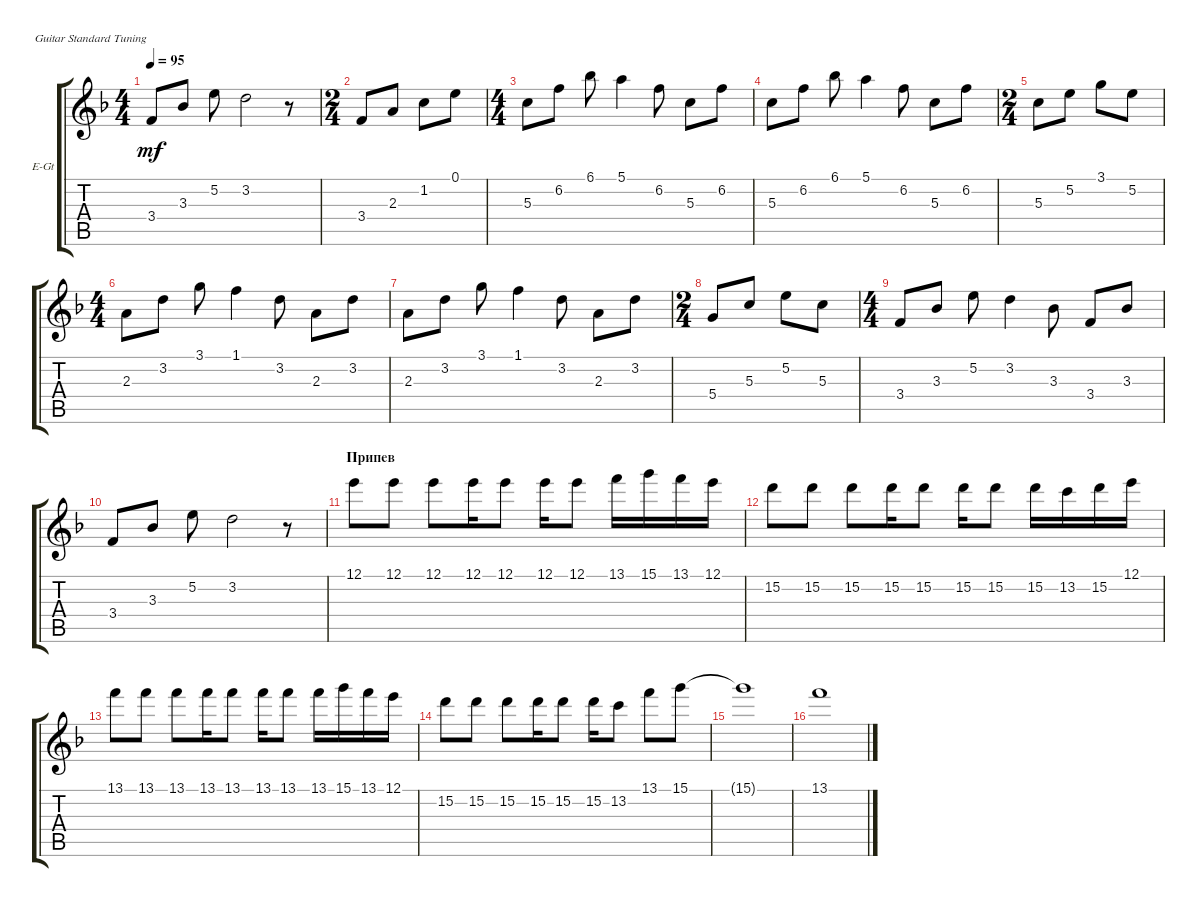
\defaultSystemsLayout 4
\bracketExtendMode groupsimilarinstruments
\firstSystemTrackNameOrientation horizontal
\otherSystemsTrackNameOrientation horizontal
\track ("Electric Guitar" "E-Gt") {instrument overdrivenguitar}
\staff {score tabs}
\tuning (E4 B3 G3 D3 A2 E2)
\ts (4 4)
\tempo 95
\clef g2
\scale
0.193651
\ks f
3.4.8{dy mf} 3.3.8 5.2.8 3.2.2 r.8 |
\ts (2 4)
\scale
0.403175 3.4.8 2.3.8 1.2.8 0.1.8 |
\ts (4 4)
\scale
0.403175 5.3.8 6.2.8 6.1.8 5.1.4 6.2.8 5.3.8 6.2.8 |
\scale
0.193651 5.3.8 6.2.8 6.1.8 5.1.4 6.2.8 5.3.8 6.2.8 |
\ts (2 4)
\scale
0.403175 5.3.8 5.2.8 3.1.8 5.2.8 |
\ts (4 4)
\scale
0.403175 2.3.8 3.2.8 3.1.8 1.1.4 3.2.8 2.3.8 3.2.8 |
\scale
0.193651 2.3.8 3.2.8 3.1.8 1.1.4 3.2.8 2.3.8 3.2.8 |
\ts (2 4)
\scale
0.403175 5.4.8 5.3.8 5.2.8 5.3.8 |
\ts (4 4)
\scale
0.403175 3.4.8 3.3.8 5.2.8 3.2.4 3.3.8 3.4.8 3.3.8 |
\scale
0.193651 3.4.8 3.3.8 5.2.8 3.2.2 r.8 |
\section ("" "Припев")
\scale
0.333333 12.1.8 12.1.8 12.1.8 12.1.16 12.1.8 12.1.16 12.1.8 13.1.16 15.1.16 13.1.16 12.1.16 |
\scale
0.333333 15.2.8 15.2.8 15.2.8 15.2.16 15.2.8 15.2.16 15.2.8 15.2.16 13.2.16 15.2.16 12.1.16 |
\scale
0.333333 13.1.8 13.1.8 13.1.8 13.1.16 13.1.8 13.1.16 13.1.8 13.1.16 15.1.16 13.1.16 12.1.16 |
\scale
0.333333 15.2.8 15.2.8 15.2.8 15.2.16 15.2.8 15.2.16 13.2.8 13.1.8 15.1.8 |
\scale
0.333333 15.1{t}.1 |
\scale
0.333333 13.1.1
